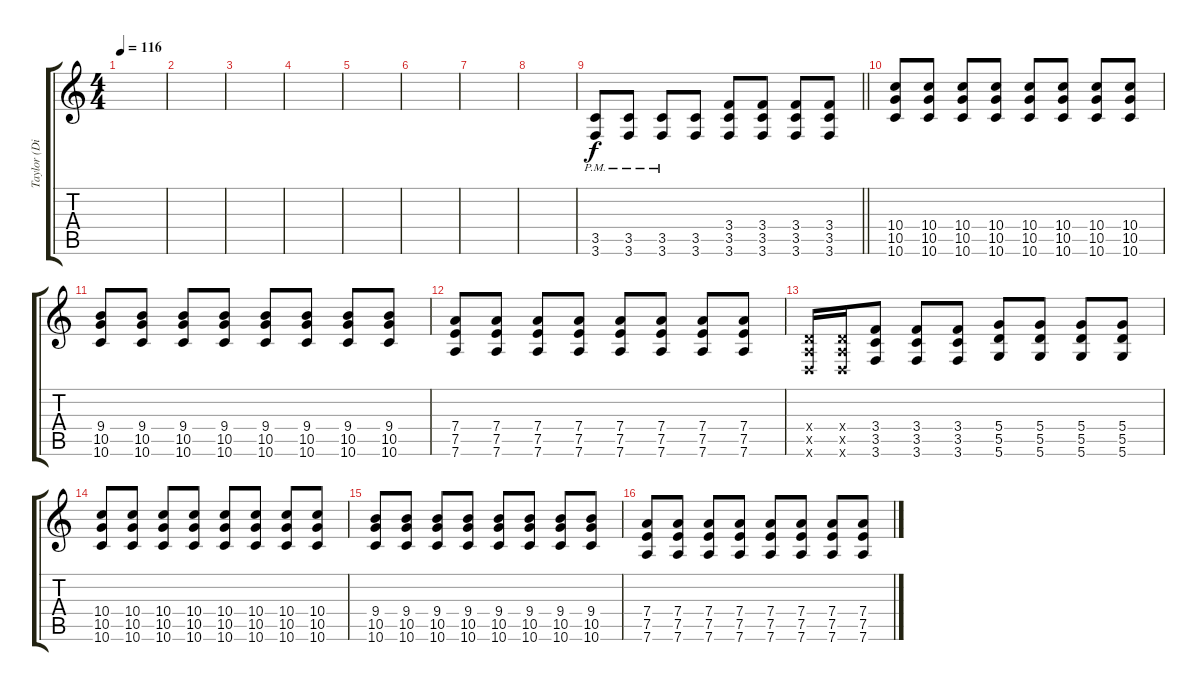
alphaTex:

\track ("Taylor (Distortion)" "Taylor (Di") {instrument distortionguitar}
\staff {score tabs}
\tuning (E4 B3 G3 D3 A2 D2) {hide}
\ts (4 4)
\tempo 116
\clef g2
\ks c
|
|
|
|
|
|
|
|
\barLineRight lightlight
(3.5{pm} 3.6{pm}).8 (3.5{pm} 3.6{pm}).8 (3.5{pm} 3.6{pm}).8 (3.5 3.6).8 (3.4 3.5 3.6).8 (3.4 3.5 3.6).8 (3.4 3.5 3.6).8 (3.4 3.5 3.6).8 |
(10.4 10.5 10.6).8 (10.4 10.5 10.6).8 (10.4 10.5 10.6).8 (10.4 10.5 10.6).8 (10.4 10.5 10.6).8 (10.4 10.5 10.6).8 (10.4 10.5 10.6).8 (10.4 10.5 10.6).8 |
(9.4 10.5 10.6).8 (9.4 10.5 10.6).8 (9.4 10.5 10.6).8 (9.4 10.5 10.6).8 (9.4 10.5 10.6).8 (9.4 10.5 10.6).8 (9.4 10.5 10.6).8 (9.4 10.5 10.6).8 |
(7.4 7.5 7.6).8 (7.4 7.5 7.6).8 (7.4 7.5 7.6).8 (7.4 7.5 7.6).8 (7.4 7.5 7.6).8 (7.4 7.5 7.6).8 (7.4 7.5 7.6).8 (7.4 7.5 7.6).8 |
(0.4{x} 0.5{x} 0.6{x}).16 (0.4{x} 0.5{x} 0.6{x}).16 (3.4 3.5 3.6).8 (3.4 3.5 3.6).8 (3.4 3.5 3.6).8 (5.4 5.5 5.6).8 (5.4 5.5 5.6).8 (5.4 5.5 5.6).8 (5.4 5.5 5.6).8 |
(10.4 10.5 10.6).8 (10.4 10.5 10.6).8 (10.4 10.5 10.6).8 (10.4 10.5 10.6).8 (10.4 10.5 10.6).8 (10.4 10.5 10.6).8 (10.4 10.5 10.6).8 (10.4 10.5 10.6).8 |
(9.4 10.5 10.6).8 (9.4 10.5 10.6).8 (9.4 10.5 10.6).8 (9.4 10.5 10.6).8 (9.4 10.5 10.6).8 (9.4 10.5 10.6).8 (9.4 10.5 10.6).8 (9.4 10.5 10.6).8 |
(7.4 7.5 7.6).8 (7.4 7.5 7.6).8 (7.4 7.5 7.6).8 (7.4 7.5 7.6).8 (7.4 7.5 7.6).8 (7.4 7.5 7.6).8 (7.4 7.5 7.6).8 (7.4 7.5 7.6).8
